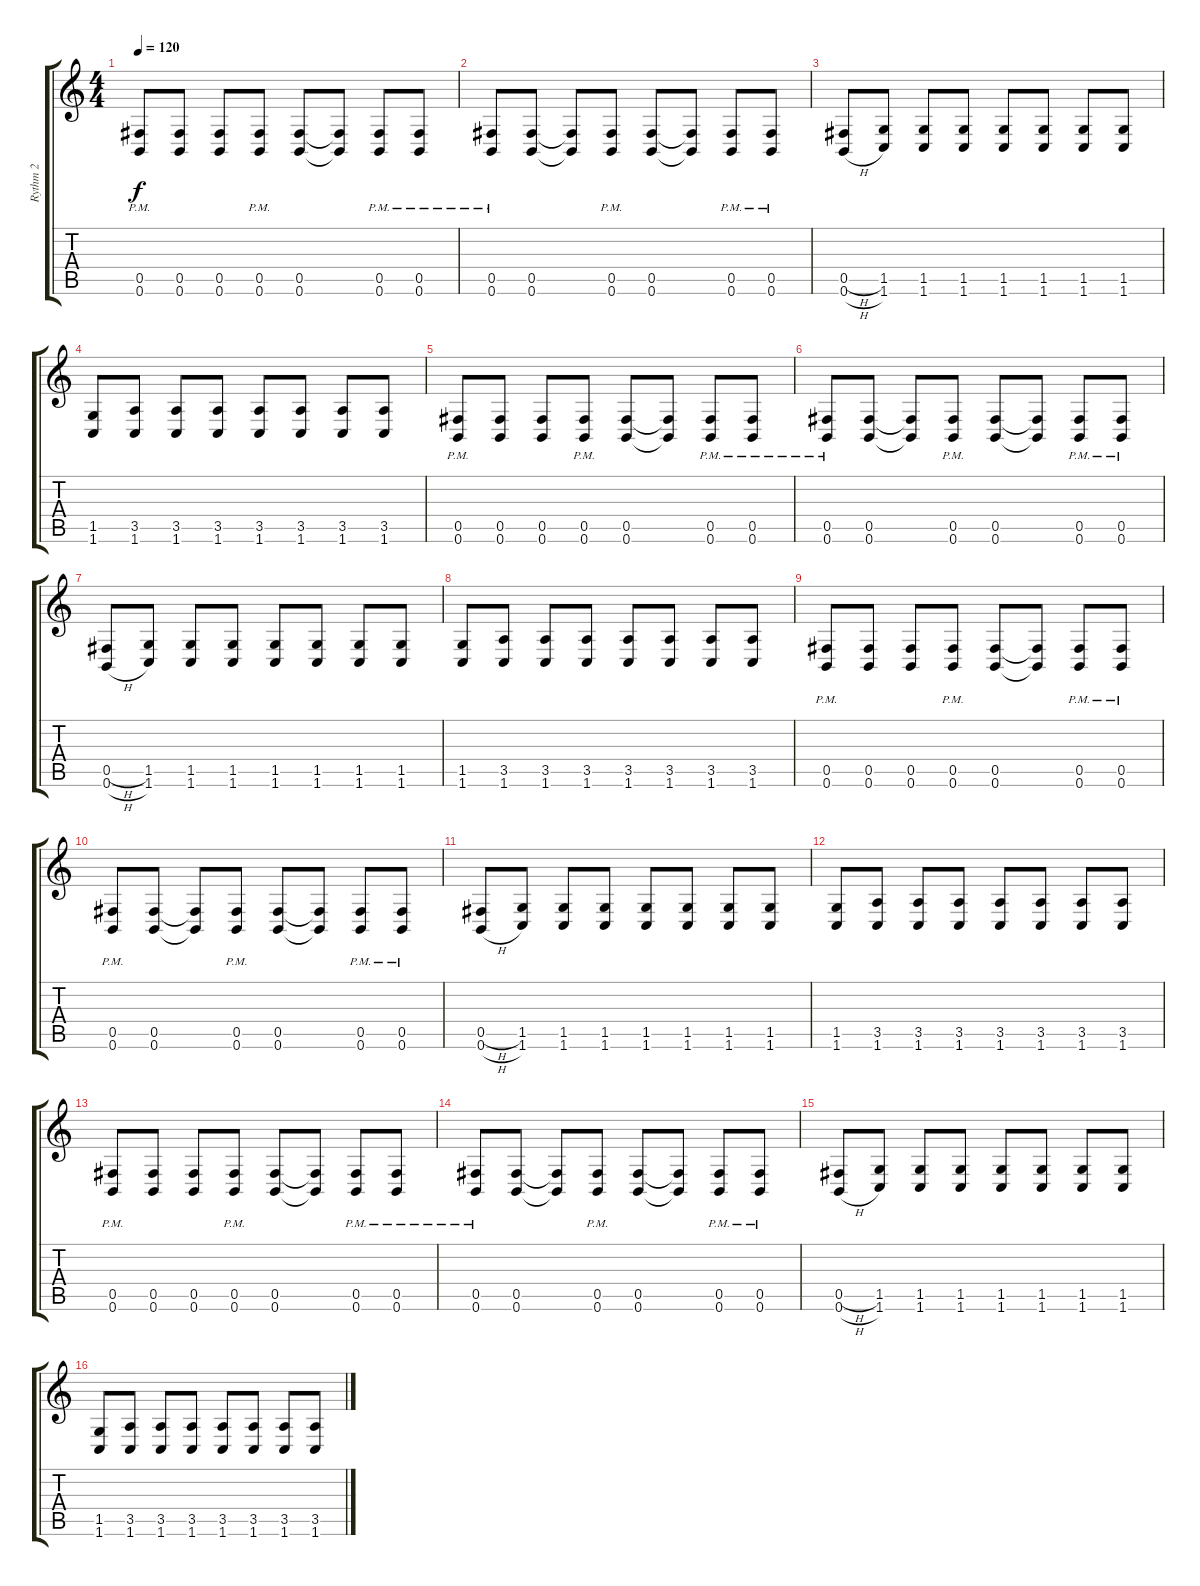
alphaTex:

\track ("Rythm 2" "Rythm 2") {instrument distortionguitar}
\staff {score tabs}
\tuning (Db4 Ab3 E3 B2 Gb2 B1) {hide}
\ts (4 4)
\tempo 120
\clef g2
\ks c
(0.5{pm} 0.6{pm}).8{dy f} (0.5 0.6).8 (0.5 0.6).8 (0.5{pm} 0.6{pm}).8 (0.5 0.6).8 (0.5{t} 0.6{t}).8 (0.5{pm} 0.6{pm}).8 (0.5{pm} 0.6{pm}).8 |
(0.5{pm} 0.6{pm}).8 (0.5 0.6).8 (0.5{t} 0.6{t}).8 (0.5{pm} 0.6{pm}).8 (0.5 0.6).8 (0.5{t} 0.6{t}).8 (0.5{pm} 0.6{pm}).8 (0.5{pm} 0.6{pm}).8 |
(0.5{h} 0.6{h}).8 (1.5 1.6).8 (1.5 1.6).8 (1.5 1.6).8 (1.5 1.6).8 (1.5 1.6).8 (1.5 1.6).8 (1.5 1.6).8 |
(1.5 1.6).8 (3.5 1.6).8 (3.5 1.6).8 (3.5 1.6).8 (3.5 1.6).8 (3.5 1.6).8 (3.5 1.6).8 (3.5 1.6).8 |
(0.5{pm} 0.6{pm}).8 (0.5 0.6).8 (0.5 0.6).8 (0.5{pm} 0.6{pm}).8 (0.5 0.6).8 (0.5{t} 0.6{t}).8 (0.5{pm} 0.6{pm}).8 (0.5{pm} 0.6{pm}).8 |
(0.5{pm} 0.6{pm}).8 (0.5 0.6).8 (0.5{t} 0.6{t}).8 (0.5{pm} 0.6{pm}).8 (0.5 0.6).8 (0.5{t} 0.6{t}).8 (0.5{pm} 0.6{pm}).8 (0.5{pm} 0.6{pm}).8 |
(0.5{h} 0.6{h}).8 (1.5 1.6).8 (1.5 1.6).8 (1.5 1.6).8 (1.5 1.6).8 (1.5 1.6).8 (1.5 1.6).8 (1.5 1.6).8 |
(1.5 1.6).8 (3.5 1.6).8 (3.5 1.6).8 (3.5 1.6).8 (3.5 1.6).8 (3.5 1.6).8 (3.5 1.6).8 (3.5 1.6).8 |
(0.5{pm} 0.6{pm}).8 (0.5 0.6).8 (0.5 0.6).8 (0.5{pm} 0.6{pm}).8 (0.5 0.6).8 (0.5{t} 0.6{t}).8 (0.5{pm} 0.6{pm}).8 (0.5{pm} 0.6{pm}).8 |
(0.5{pm} 0.6{pm}).8 (0.5 0.6).8 (0.5{t} 0.6{t}).8 (0.5{pm} 0.6{pm}).8 (0.5 0.6).8 (0.5{t} 0.6{t}).8 (0.5{pm} 0.6{pm}).8 (0.5{pm} 0.6{pm}).8 |
(0.5{h} 0.6{h}).8 (1.5 1.6).8 (1.5 1.6).8 (1.5 1.6).8 (1.5 1.6).8 (1.5 1.6).8 (1.5 1.6).8 (1.5 1.6).8 |
(1.5 1.6).8 (3.5 1.6).8 (3.5 1.6).8 (3.5 1.6).8 (3.5 1.6).8 (3.5 1.6).8 (3.5 1.6).8 (3.5 1.6).8 |
(0.5{pm} 0.6{pm}).8 (0.5 0.6).8 (0.5 0.6).8 (0.5{pm} 0.6{pm}).8 (0.5 0.6).8 (0.5{t} 0.6{t}).8 (0.5{pm} 0.6{pm}).8 (0.5{pm} 0.6{pm}).8 |
(0.5{pm} 0.6{pm}).8 (0.5 0.6).8 (0.5{t} 0.6{t}).8 (0.5{pm} 0.6{pm}).8 (0.5 0.6).8 (0.5{t} 0.6{t}).8 (0.5{pm} 0.6{pm}).8 (0.5{pm} 0.6{pm}).8 |
(0.5{h} 0.6{h}).8 (1.5 1.6).8 (1.5 1.6).8 (1.5 1.6).8 (1.5 1.6).8 (1.5 1.6).8 (1.5 1.6).8 (1.5 1.6).8 |
(1.5 1.6).8 (3.5 1.6).8 (3.5 1.6).8 (3.5 1.6).8 (3.5 1.6).8 (3.5 1.6).8 (3.5 1.6).8 (3.5 1.6).8
